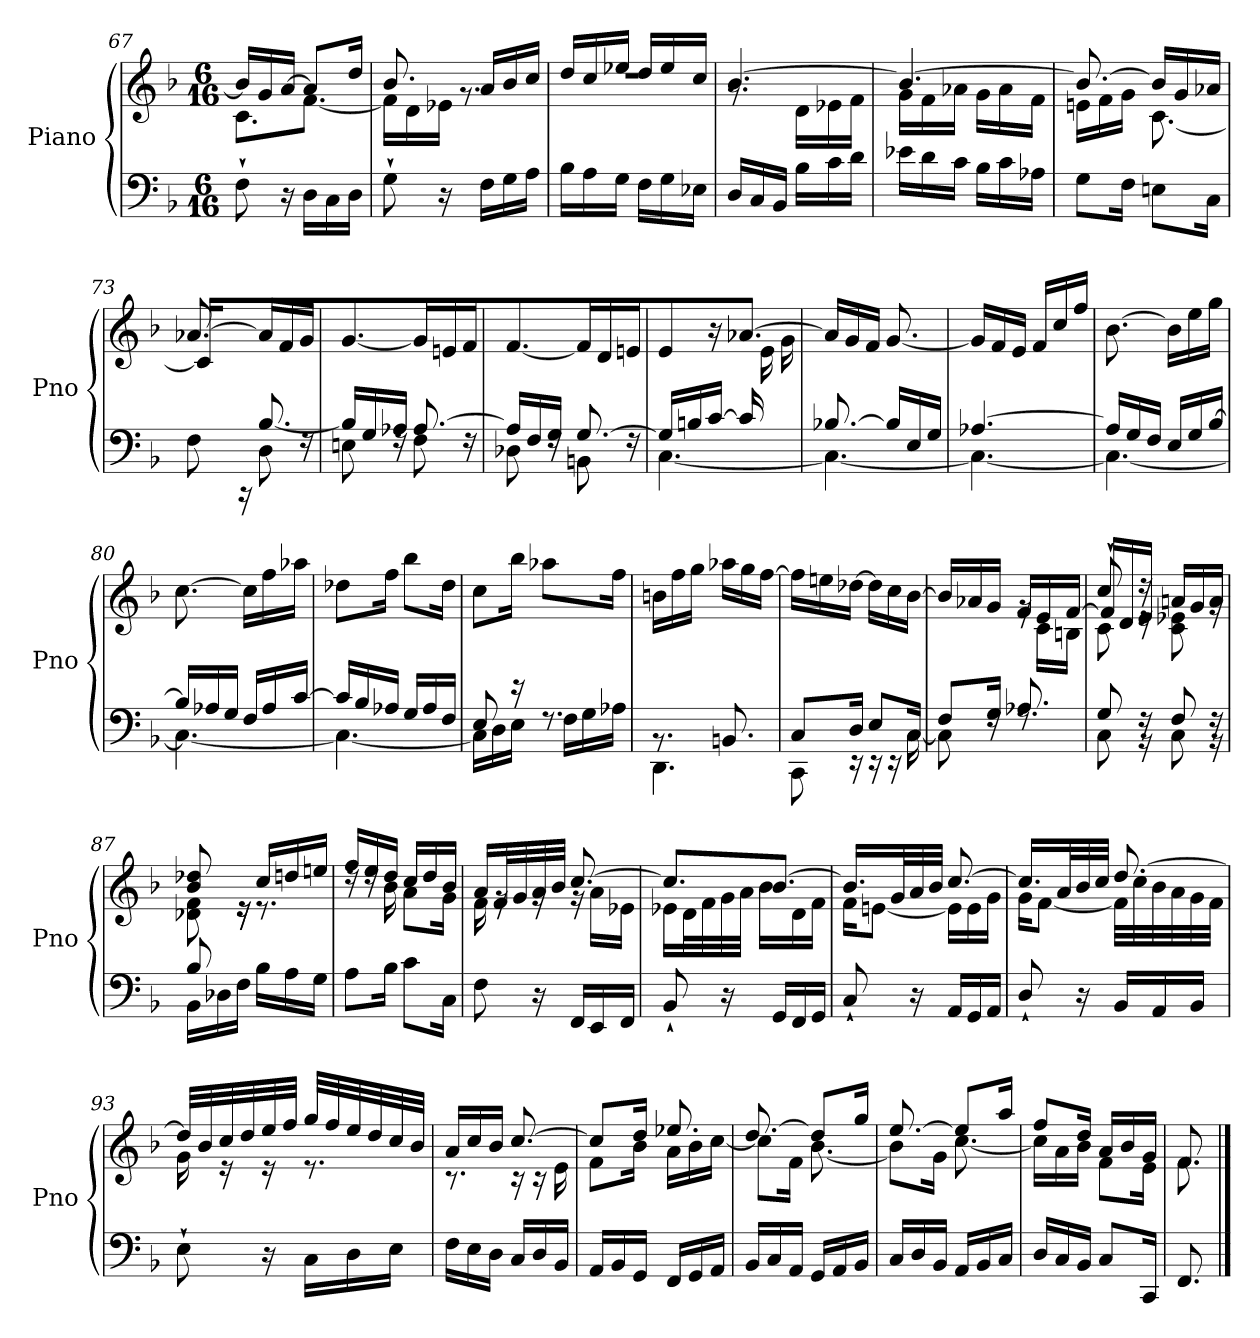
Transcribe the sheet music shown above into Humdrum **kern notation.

**kern	**kern
*part1	*part1
*staff2	*staff1
*I"Piano	*
*I'Pno	*
!!LO:PB:g=z
*clefF4	*clefG2
*k[b-]	*k[b-]
*M6/16	*M6/16
=67	=67
*	*^
8F`\	16b-/LL]	8.c\L
.	16g/	.
16r	[16a/JJ	.
16D\LL	8a/L]	[8.f\J
16C\	.	.
16D\JJ	16dd/Jk	.
=68	=68	=68
8G`\	8.b-/	16f\LL]
.	.	16d\
16r	.	16e-X\JJ
16F\LL	16a/LL	8.rg
16G\	16b-/	.
16A\JJ	16cc/JJ	.
=69	=69	=69
16B-\LL	16dd/LL	4.rdd
16A\	16cc/	.
16G\JJ	16ee-X/JJ	.
16F\LL	16dd/LL	.
16G\	16ee-/	.
16E-X\JJ	16cc/JJ	.
=70	=70	=70
16D/LL	[4.b-/	8.rg
16C/	.	.
16BB-/JJ	.	.
16B-\LL	.	16d\LL
16c\	.	16e-X\
16d\JJ	.	16f\JJ
=71	=71	=71
16e-X\LL	4.b-/_	16g\LL
16d\	.	16f\
16c\JJ	.	16a-X\JJ
16B-\LL	.	16g\LL
16c\	.	16a-\
16A-X\JJ	.	16f\JJ
=72	=72	=72
8G\L	8.b-/_	16en\LL
.	.	16f\
16F\Jk	.	16g\JJ
8En\L	16b-/LL]	[8.c\
.	16g/	.
16C\Jk	16a-X/JJ	.
!!LO:LB:g=z	!!
=73	=73	=73
*^	*	*
*	*^	*	*
16ryy	8F\	8.ryy	[8.a-X/	16c\LL]
16A-X/	.	.	.	4ryy
16B-/JJ	16rCC	.	.	.
8.ryy	[8.B-/	8D\	16a-/LL]	.
.	.	.	16f/	.
.	.	16rF	16g/JJ	16ryy
*	*v	*v	*	*
*	*	*v	*v
=74	=74	=74
16B-/LL]	8En\	[8.g/
16G/	.	.
16A-X/JJ	16rF	.
[8.A-/	8F\	16g/LL]
.	.	16en/
.	16rF	16f/JJ
=75	=75	=75
16A-/LL]	8D-X\	[8.f/
16F/	.	.
16G/JJ	16rF	.
[8.G/	8BBn\	16f/LL]
.	.	16d/
.	16rF	16en/JJ
=76	=76	=76
*	*	*^
16G/LL]	[4.C\	8e/	4ryy
16Bn/	.	.	.
[16c/JJ	.	16r	.
16c/LL]	.	[8.a-X/	.
8ryy	.	.	16e\
.	.	.	16g\JJ
*	*	*v	*v
=77	=77	=77
[8.B-X/	4.C\_	16a-/LL]
.	.	16g/
.	.	16f/JJ
16B-/LL]	.	[8.g/
16E/	.	.
16G/JJ	.	.
=78	=78	=78
[4.A-X/	4.C\_	16g/LL]
.	.	16f/
.	.	16e/JJ
.	.	16f/LL
.	.	16cc/
.	.	16ff/JJ
!!LO:LB:g=z
=79	=79	=79
16A-/LL]	4.C\_	[8.b-\
16G/	.	.
16F/JJ	.	.
16E/LL	.	16b-\LL]
16G/	.	16ee\
[16B-/JJ	.	16gg\JJ
=80	=80	=80
16B-/LL]	4.C\_	[8.cc\
16A-X/	.	.
16G/JJ	.	.
16F/LL	.	16cc\LL]
16A-/	.	16ff\
[16c/JJ	.	16aa-X\JJ
=81	=81	=81
16c/LL]	4.C\_	8dd-X\L
16B-/	.	.
16A-X/JJ	.	16ff\Jk
16G/LL	.	8bb-\L
16A-/	.	.
16F/JJ	.	16dd-\Jk
=82	=82	=82
8E/	16C\LL]	8cc\L
.	16D\	.
16r	16E\JJ	16bb-\Jk
8.rF	16F\LL	8aa-X\L
.	16G\	.
.	16A-X\JJ	16ff\Jk
=83	=83	=83
8.rBB	4.DD\	16bn\LL
.	.	16ff\
.	.	16gg\JJ
8.BBn/	.	16aa-X\LL
.	.	16gg\
.	.	[16ff\JJ
=84	=84	=84
8C/L	8CC\	16ff\LL]
.	.	16een\
16D/Jk	16r	[16dd-X\JJ
8E/L	16r	16dd-\LL]
.	16r	16cc\
16C/Jk	[16C\	[16b-\JJ
!!LO:LB:g=z
=85	=85	=85
*	*	*^
8F/L	8C\]	16b-/LL]	8.ryy
.	.	16a-X/	.
16G/Jk	16rF	16g/JJ	.
8.A-X/	8.rF	16f/LL	16rg
.	.	16e/	16c\LL
.	.	[16f/JJ	16Bn\JJ
=86	=86	=86	=86
*	*	*	*^
8G/	8C\	8cc`/	8c\	16f/LL]
.	.	.	.	16d/
16rBB	16rF	16rdd	16re	16e/JJ
8F/	8C\	16an/LL	8c\ 8e-X\	8.ryy
.	.	16g/	.	.
16rBB	16rF	16a/JJ	16rg	.
*	*	*	*v	*v
=87	=87	=87	=87
8B-/	16BB-\LL	8b-/ 8dd-X/	8d-X\ 8f\
.	16D-X\	.	.
16ryy	16F\JJ	16re	16r
16B-\LL	8.ryy	16cc/LL	8.r
16A\	.	16ddn/	.
16G\JJ	.	16een/JJ	.
*v	*v	*	*
=88	=88	=88
8A\L	16ff/LL	16rdd
.	16ee/	16rdd
16B-\Jk	16dd/JJ	16b-\
8c\L	16cc/LL	8a\L
.	16dd/	.
16C\Jk	16b-/JJ	16g\Jk
=89	=89	=89
8F\	16a/LL	16f\
.	32f/L	16rg
.	32g/	.
16r	32a/	16rg
.	32b-/JJJ	.
16FF/LL	[8.cc/	16rg
16EE/	.	16a\LL
16FF/JJ	.	16e-X\JJ
=90	=90	=90
8BB-`/	8.cc/L]	16e-X\LL
.	.	32d\L
.	.	32f\
16r	.	32g\
.	.	32a\JJJ
16GG/LL	[8.b-/J	16b-LL
16FF/	.	16d\
16GG/JJ	.	16f\JJ
!!LO:LB:g=z	!!
=91	=91	=91
8C`/	16.b-/LL]	16f\KL
.	.	[8en\J
.	32g/L	.
16r	32a/	.
.	32b-/JJJ	.
16AA/LL	[8.cc/	16e\LL]
16GG/	.	16e\
16AA/JJ	.	16g\JJ
=92	=92	=92
8D`/	16.cc/LL]	16g\KL
.	.	[8f\J
.	32a/L	.
16r	32b-/	.
.	32cc/JJJ	.
16BB-/LL	[8.dd/	32f\LLL]
.	.	32cc\
16AA/	.	32b-\
.	.	32a\
16BB-/JJ	.	32g\
.	.	32f\JJJ
=93	=93	=93
8E`\	32dd/LLL]	16g\
.	32b-/	.
.	32cc/	16r
.	32dd/	.
16r	32ee/	16r
.	32ff/JJJ	.
16C\LL	32gg/LLL	8.r
.	32ff/	.
16D\	32ee/	.
.	32dd/	.
16E\JJ	32cc/	.
.	32b-/JJJ	.
=94	=94	=94
16F\LL	16a/LL	8.r
16E\	16cc/	.
16D\JJ	16b-/JJ	.
16C/LL	[8.cc/	16r
16D/	.	16r
16BB-/JJ	.	16e\
!!LO:LB:g=z	!!
=95	=95	=95
16AA/LL	8cc/L]	8f\L
16BB-/	.	.
16GG/JJ	16dd/Jk	16b-\Jk
16FF/LL	8.ee-X/	16a\LL
16GG/	.	16b-\
16AA/JJ	.	[16cc\JJ
=96	=96	=96
16BB-/LL	[8.dd/	8cc\L]
16C/	.	.
16AA/JJ	.	16f\Jk
16GG/LL	8dd/L]	[8.b-\
16AA/	.	.
16BB-/JJ	16gg/Jk	.
=97	=97	=97
16C/LL	[8.ee/	8b-\L]
16D/	.	.
16BB-/JJ	.	16g\Jk
16AA/LL	8ee/L]	[8.cc\
16BB-/	.	.
16C/JJ	16aa/Jk	.
=98	=98	=98
16D/LL	8ff/L	16cc\LL]
16C/	.	16a\
16BB-/JJ	16dd/Jk	16b-\JJ
8C/L	16a/LL	8f\L
.	16b-/	.
16CC/Jk	16g/JJ	16e\Jk
=99	=99	=99
8.FF/	8.f/	8.f\
*	*v	*v
==	==
*-	*-
